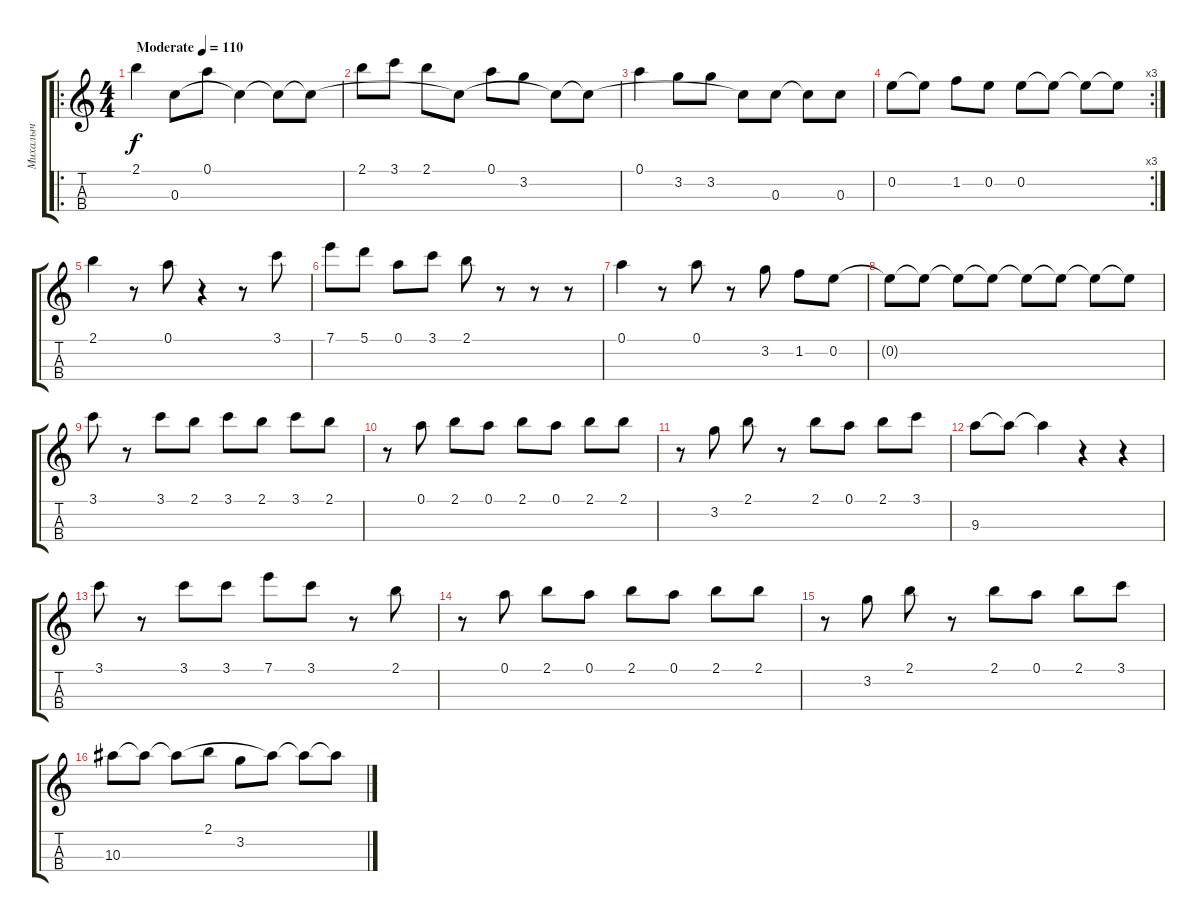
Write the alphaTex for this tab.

\track ("Михалыч" "Михалыч") {instrument acousticguitarsteel}
\staff {score tabs}
\tuning (A4 E4 C4 G3) {hide}
\ro
\ts (4 4)
\tempo (110 "Moderate")
\clef g2
\ks c
2.1.4{dy f instrument acousticguitarsteel} 0.3.8 0.1.8 0.3{t}.4 0.3{t}.8 0.3{t}.8 |
2.1.8 3.1.8 2.1.8 0.3{t}.8 0.1.8 3.2.8 0.3{t}.8 0.3{t}.8 |
0.1.4 3.2.8 3.2.8 0.3{t}.8 0.3.8 0.3{t}.8 0.3.8 |
\rc 3
0.2.8 0.2{t}.8 1.2.8 0.2.8 0.2.8 0.2{t}.8 0.2{t}.8 0.2{t}.8 |
2.1.4 r.8 0.1.8 r.4 r.8 3.1.8 |
7.1.8 5.1.8 0.1.8 3.1.8 2.1.8 r.8 r.8 r.8 |
0.1.4 r.8 0.1.8 r.8 3.2.8 1.2.8 0.2.8 |
0.2{t}.8 0.2{t}.8 0.2{t}.8 0.2{t}.8 0.2{t}.8 0.2{t}.8 0.2{t}.8 0.2{t}.8 |
3.1.8 r.8 3.1.8 2.1.8 3.1.8 2.1.8 3.1.8 2.1.8 |
r.8 0.1.8 2.1.8 0.1.8 2.1.8 0.1.8 2.1.8 2.1.8 |
r.8 3.2.8 2.1.8 r.8 2.1.8 0.1.8 2.1.8 3.1.8 |
9.3.8 9.3{t}.8 9.3{t}.4 r.4 r.4 |
3.1.8 r.8 3.1.8 3.1.8 7.1.8 3.1.8 r.8 2.1.8 |
r.8 0.1.8 2.1.8 0.1.8 2.1.8 0.1.8 2.1.8 2.1.8 |
r.8 3.2.8 2.1.8 r.8 2.1.8 0.1.8 2.1.8 3.1.8 |
10.3.8 10.3{t}.8 10.3{t}.8 2.1.8 3.2.8 10.3{t}.8 10.3{t}.8 10.3{t}.8
